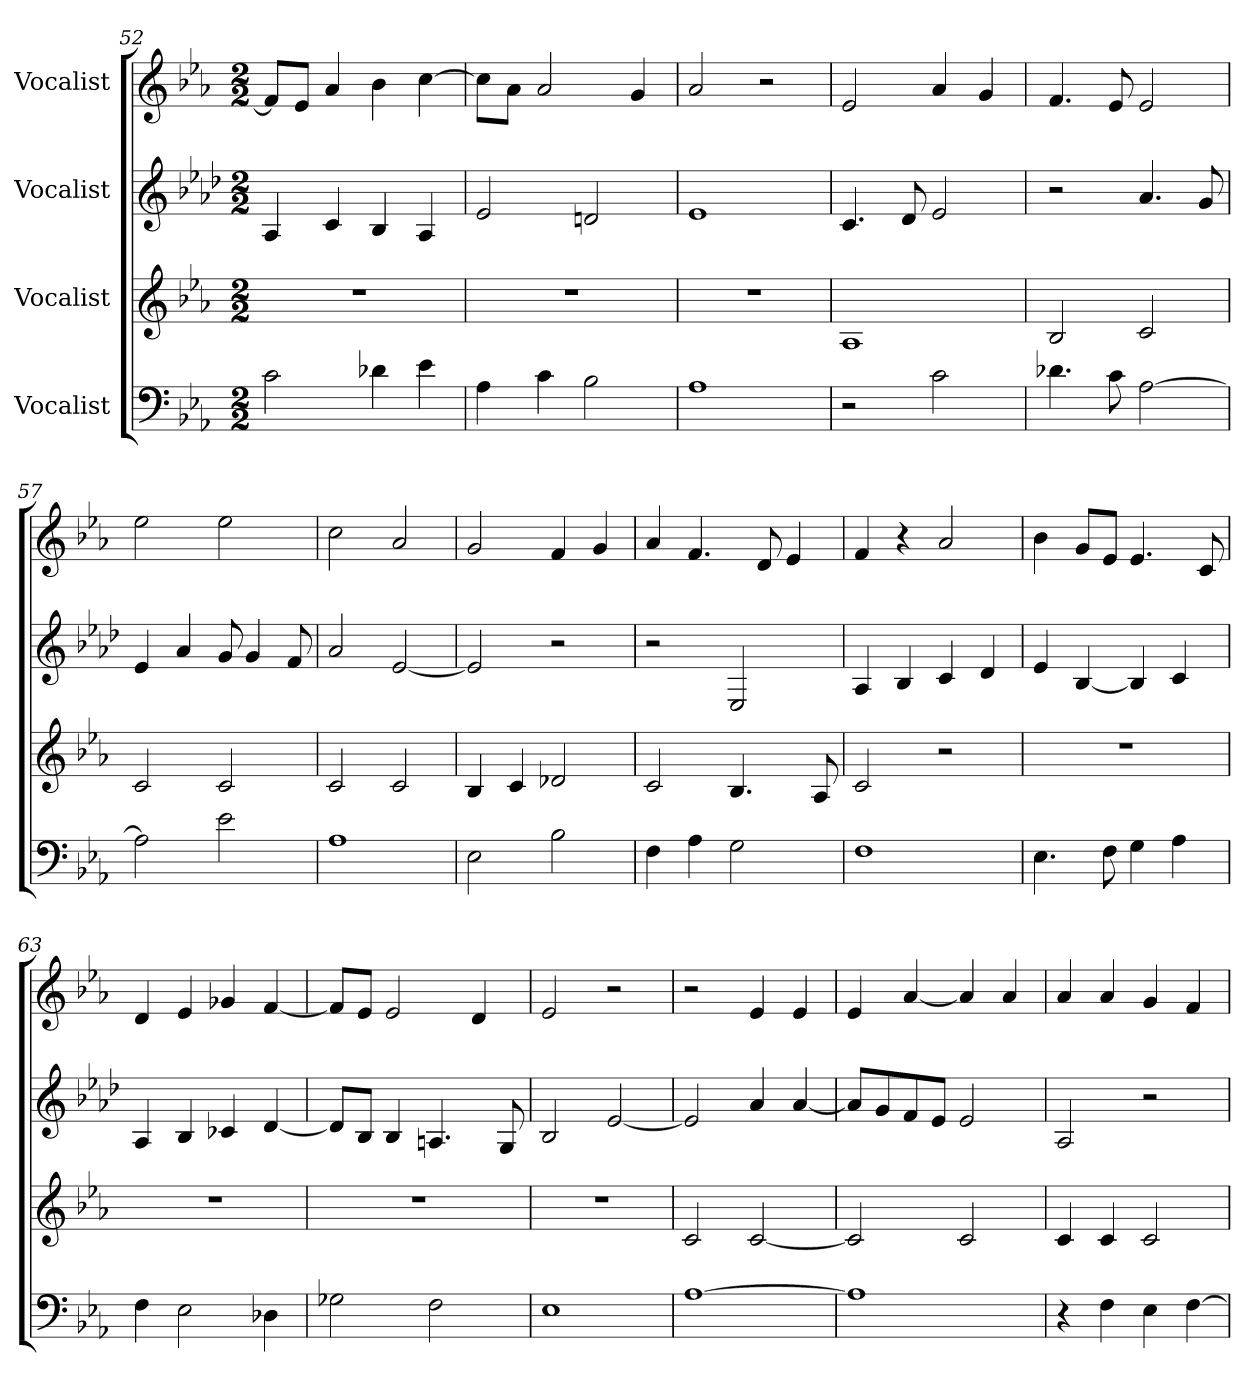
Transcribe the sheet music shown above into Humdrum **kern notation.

**kern	**kern	**kern	**kern
*part4	*part3	*part2	*part1
*staff4	*staff3	*staff2	*staff1
*I"Vocalist	*I"Vocalist	*I"Vocalist	*I"Vocalist
*k[b-e-a-]	*k[b-e-a-]	*k[b-e-a-d-]	*k[b-e-a-]
*M2/2	*M2/2	*M2/2	*M2/2
=52	=52	=52	=52
2c	1r	4A-	8fL]
.	.	.	8e-J
.	.	4c	4a-
4d-X	.	4B-	4b-
4e-	.	4A-	[4cc
=53	=53	=53	=53
4A-	1r	2e-	8ccL]
.	.	.	8a-J
4c	.	.	2a-
2B-	.	2dn	.
.	.	.	4g
=54	=54	=54	=54
1A-	1r	1e-	2a-
.	.	.	2r
=55	=55	=55	=55
2r	1A-	4.c	2e-
.	.	8d-	.
2c	.	2e-	4a-
.	.	.	4g
=56	=56	=56	=56
4.d-X	2B-	2r	4.f
8c	.	.	8e-
[2A-	2c	4.a-	2e-
.	.	8g	.
=57	=57	=57	=57
2A-]	2c	4e-	2ee-
.	.	4a-	.
2e-	2c	8g	2ee-
.	.	4g	.
.	.	8f	.
=58	=58	=58	=58
1A-	2c	2a-	2cc
.	2c	[2e-	2a-
=59	=59	=59	=59
2E-	4B-	2e-]	2g
.	4c	.	.
2B-	2d-X	2r	4f
.	.	.	4g
=60	=60	=60	=60
4F	2c	2r	4a-
4A-	.	.	4.f
2G	4.B-	2E-	.
.	.	.	8d
.	.	.	4e-
.	8A-	.	.
=61	=61	=61	=61
1F	2c	4A-	4f
.	.	4B-	4r
.	2r	4c	2a-
.	.	4d-	.
=62	=62	=62	=62
4.E-	1r	4e-	4b-
.	.	[4B-	8gL
8F	.	.	8e-J
4G	.	4B-]	4.e-
4A-	.	4c	.
.	.	.	8c
=63	=63	=63	=63
4F	1r	4A-	4d
2E-	.	4B-	4e-
.	.	4c-X	4g-X
4D-X	.	[4d-	[4f
=64	=64	=64	=64
2G-X	1r	8d-L]	8fL]
.	.	8B-J	8e-J
.	.	4B-	2e-
2F	.	4.An	.
.	.	.	4d
.	.	8G	.
=65	=65	=65	=65
1E-	1r	2B-	2e-
.	.	[2e-	2r
=66	=66	=66	=66
[1A-	2c	2e-]	2r
.	[2c	4a-	4e-
.	.	[4a-	4e-
=67	=67	=67	=67
1A-]	2c]	8a-L]	4e-
.	.	8g	.
.	.	8f	[4a-
.	.	8e-J	.
.	2c	2e-	4a-]
.	.	.	4a-
=68	=68	=68	=68
4r	4c	2A-	4a-
4F	4c	.	4a-
4E-	2c	2r	4g
[4F	.	.	4f
=	=	=	=
*-	*-	*-	*-
